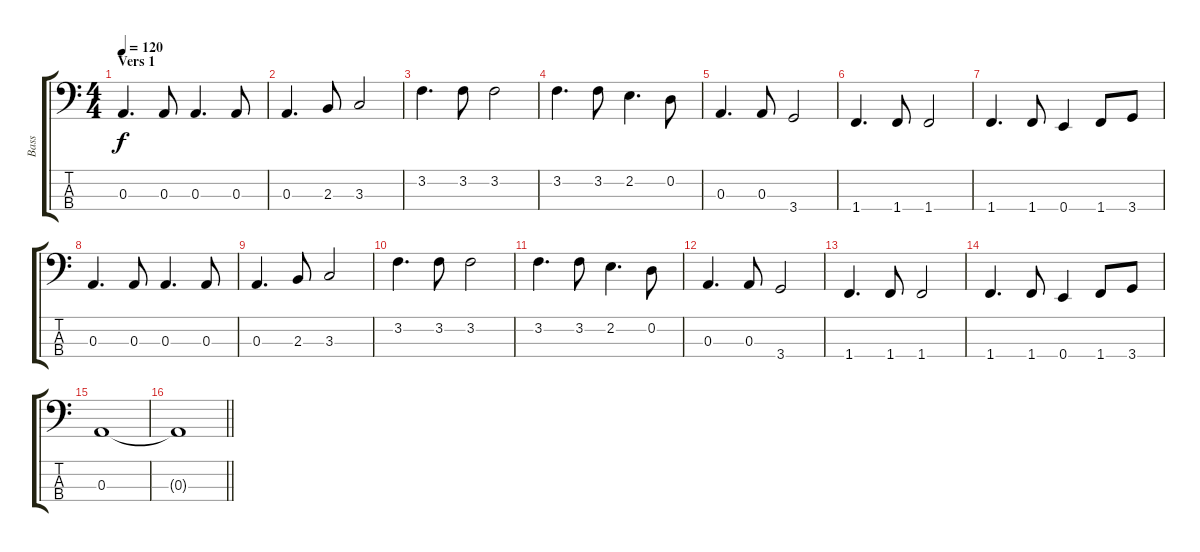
\track ("Bass" "Bass") {instrument electricbassfinger}
\staff {score tabs}
\tuning (G2 D2 A1 E1) {hide}
\ts (4 4)
\section ("" "Vers 1")
\tempo 120
\clef f4
\ks c
0.3.4{d dy f} 0.3.8 0.3.4{d} 0.3.8 |
0.3.4{d} 2.3.8 3.3.2 |
3.2.4{d} 3.2.8 3.2.2 |
3.2.4{d} 3.2.8 2.2.4{d} 0.2.8 |
0.3.4{d} 0.3.8 3.4.2 |
1.4.4{d} 1.4.8 1.4.2 |
1.4.4{d} 1.4.8 0.4.4 1.4.8 3.4.8 |
0.3.4{d} 0.3.8 0.3.4{d} 0.3.8 |
0.3.4{d} 2.3.8 3.3.2 |
3.2.4{d} 3.2.8 3.2.2 |
3.2.4{d} 3.2.8 2.2.4{d} 0.2.8 |
0.3.4{d} 0.3.8 3.4.2 |
1.4.4{d} 1.4.8 1.4.2 |
1.4.4{d} 1.4.8 0.4.4 1.4.8 3.4.8 |
0.3.1 |
\barLineRight lightlight
0.3{t}.1
